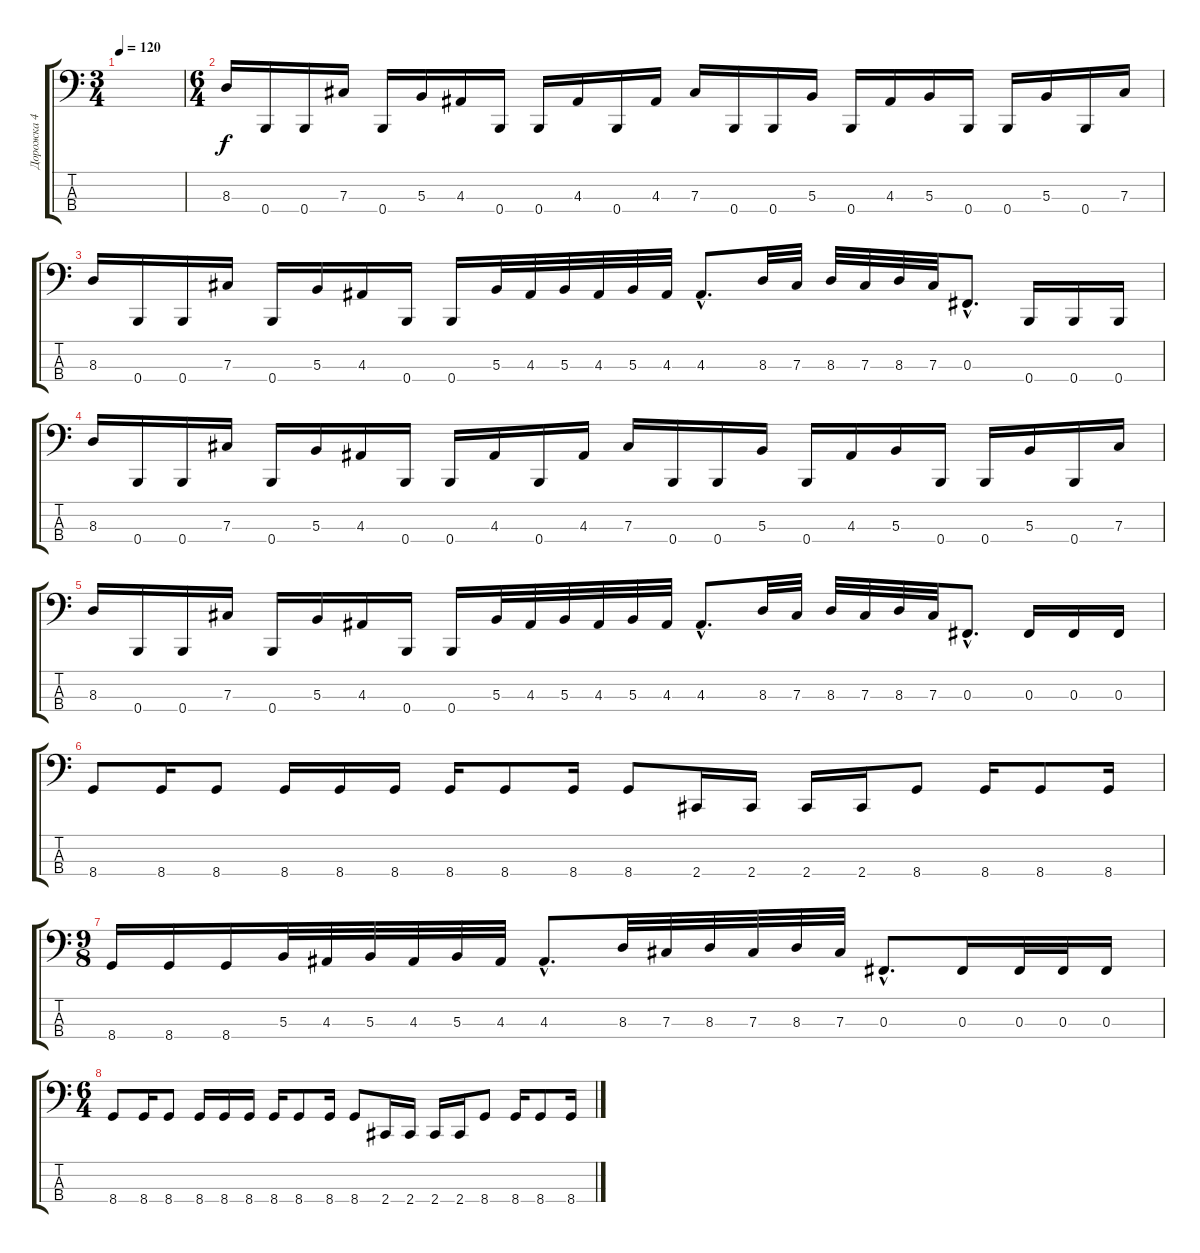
\track ("Дорожка 4" "Дорожка 4") {instrument electricbasspick}
\staff {score tabs}
\tuning (E2 B1 Gb1 B0) {hide}
\ts (3 4)
\tempo 120
\clef f4
\ks c
|
\ts (6 4)
8.3.16 0.4.16 0.4.16 7.3.16 0.4.16 5.3.16 4.3.16 0.4.16 0.4.16 4.3.16 0.4.16 4.3.16 7.3.16 0.4.16 0.4.16 5.3.16 0.4.16 4.3.16 5.3.16 0.4.16 0.4.16 5.3.16 0.4.16 7.3.16 |
8.3.16 0.4.16 0.4.16 7.3.16 0.4.16 5.3.16 4.3.16 0.4.16 0.4.16 5.3.32 4.3.32 5.3.32 4.3.32 5.3.32 4.3.32 4.3{hac}.8{d} 8.3.32 7.3.32 8.3.32 7.3.32 8.3.32 7.3.32 0.3{hac}.8{d} 0.4.16 0.4.16 0.4.16 |
8.3.16 0.4.16 0.4.16 7.3.16 0.4.16 5.3.16 4.3.16 0.4.16 0.4.16 4.3.16 0.4.16 4.3.16 7.3.16 0.4.16 0.4.16 5.3.16 0.4.16 4.3.16 5.3.16 0.4.16 0.4.16 5.3.16 0.4.16 7.3.16 |
8.3.16 0.4.16 0.4.16 7.3.16 0.4.16 5.3.16 4.3.16 0.4.16 0.4.16 5.3.32 4.3.32 5.3.32 4.3.32 5.3.32 4.3.32 4.3{hac}.8{d} 8.3.32 7.3.32 8.3.32 7.3.32 8.3.32 7.3.32 0.3{hac}.8{d} 0.3.16 0.3.16 0.3.16 |
8.4.8 8.4.16 8.4.8 8.4.16 8.4.16 8.4.16 8.4.16 8.4.8 8.4.16 8.4.8 2.4.16 2.4.16 2.4.16 2.4.16 8.4.8 8.4.16 8.4.8 8.4.16 |
\ts (9 8)
8.4.16 8.4.16 8.4.16 5.3.32 4.3.32 5.3.32 4.3.32 5.3.32 4.3.32 4.3{hac}.8{d} 8.3.32 7.3.32 8.3.32 7.3.32 8.3.32 7.3.32 0.3{hac}.8{d} 0.3.16 0.3.32 0.3.32 0.3.16 |
\ts (6 4)
8.4.8 8.4.16 8.4.8 8.4.16 8.4.16 8.4.16 8.4.16 8.4.8 8.4.16 8.4.8 2.4.16 2.4.16 2.4.16 2.4.16 8.4.8 8.4.16 8.4.8 8.4.16
